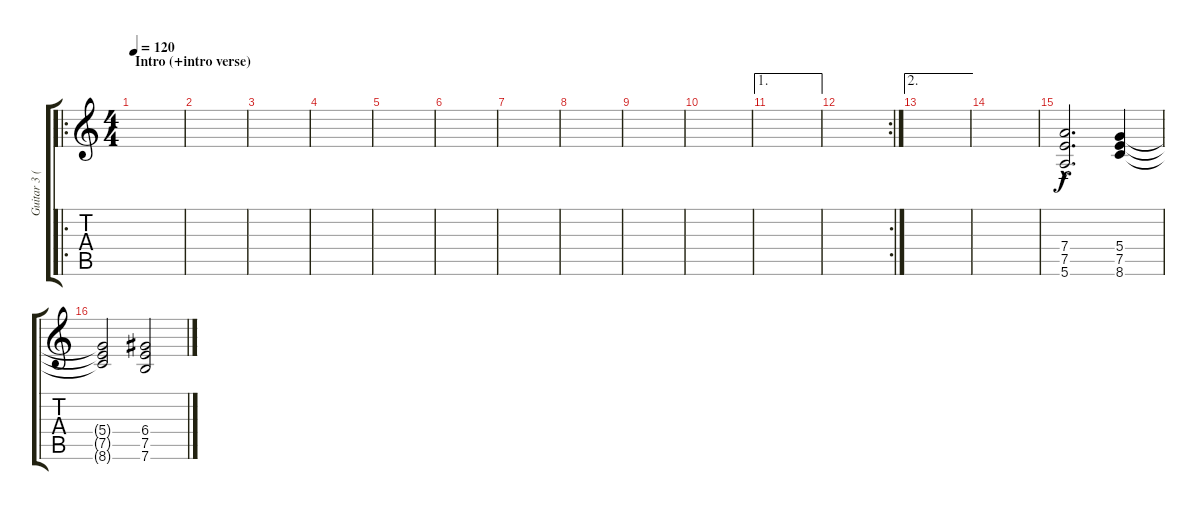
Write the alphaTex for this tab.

\track ("Guitar 3 (Distortion)" "Guitar 3 (") {instrument distortionguitar}
\staff {score tabs}
\tuning (E4 B3 G3 D3 A2 E2) {hide}
\ro
\ts (4 4)
\section ("" "Intro (+intro verse)")
\tempo 120
\clef g2
\ks c
|
|
|
|
|
|
|
|
|
|
\ae 1
|
\rc 2
|
\ae 2
|
|
(7.4{hac} 7.5{hac} 5.6{hac}).2{d} (5.4 7.5 8.6).4 |
(5.4{t} 7.5{t} 8.6{t}).2 (6.4 7.5 7.6).2
